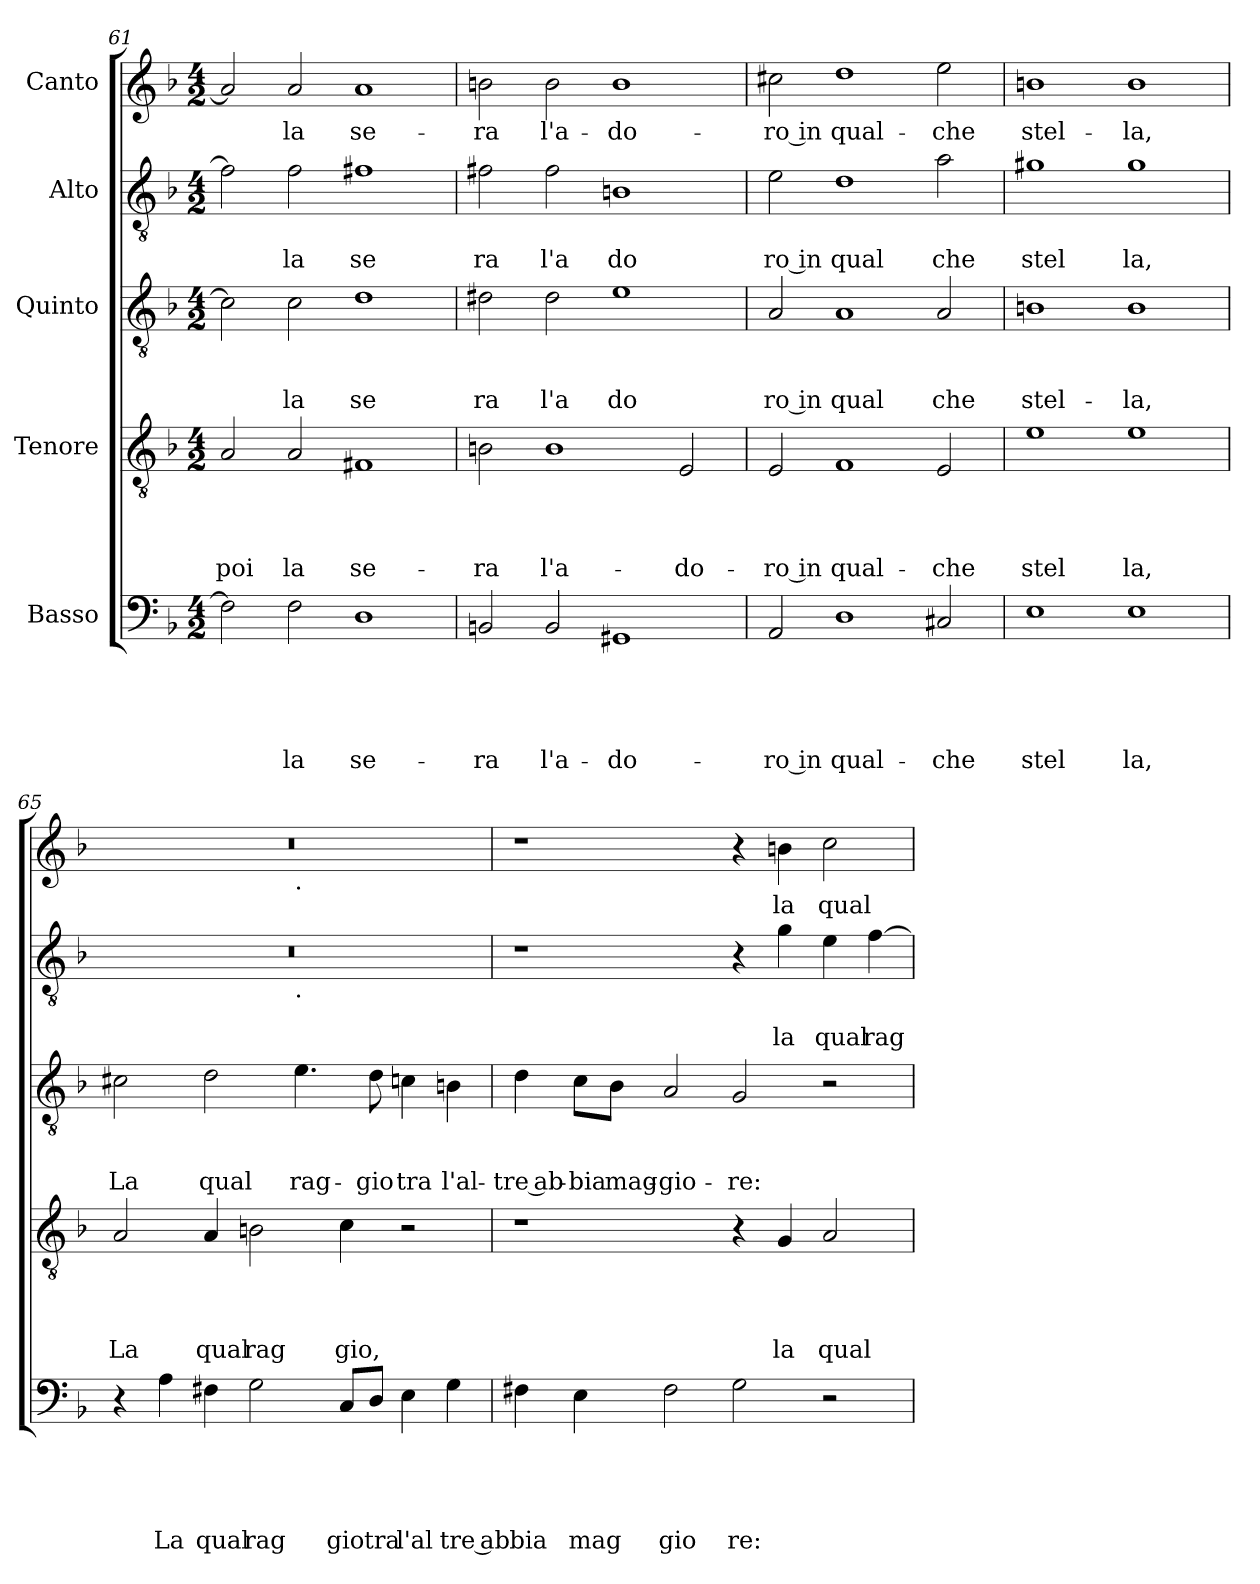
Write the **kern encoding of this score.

**kern	**text	**text	**text	**text	**text	**kern	**text	**text	**text	**text	**kern	**text	**text	**text	**kern	**text	**text	**kern	**text
*part5	*part5	*part5	*part5	*part5	*part5	*part4	*part4	*part4	*part4	*part4	*part3	*part3	*part3	*part3	*part2	*part2	*part2	*part1	*part1
*staff5	*staff5	*staff5	*staff5	*staff5	*staff5	*staff4	*staff4	*staff4	*staff4	*staff4	*staff3	*staff3	*staff3	*staff3	*staff2	*staff2	*staff2	*staff1	*staff1
*I"Basso	*	*	*	*	*	*I"Tenore	*	*	*	*	*I"Quinto	*	*	*	*I"Alto	*	*	*I"Canto	*
*clefF4	*	*	*	*	*	*clefGv2	*	*	*	*	*clefGv2	*	*	*	*clefGv2	*	*	*clefG2	*
*k[b-]	*	*	*	*	*	*k[b-]	*	*	*	*	*k[b-]	*	*	*	*k[b-]	*	*	*k[b-]	*
*F:	*	*	*	*	*	*F:	*	*	*	*	*F:	*	*	*	*F:	*	*	*F:	*
*M4/2	*	*	*	*	*	*M4/2	*	*	*	*	*M4/2	*	*	*	*M4/2	*	*	*M4/2	*
=61	=61	=61	=61	=61	=61	=61	=61	=61	=61	=61	=61	=61	=61	=61	=61	=61	=61	=61	=61
!	!	!	!	!	!	!	!	!	!	!LO:LY:b	!	!	!	!	!	!	!	!	!
2F\]	.	.	.	.	.	2A/	.	.	.	poi	2c\]	.	.	.	2f\]	.	.	2a/]	.
!	!	!	!	!	!LO:LY:b	!	!	!	!	!LO:LY:b	!	!	!	!LO:LY:b	!	!	!LO:LY:b	!	!LO:LY:b
2F\	.	.	.	.	la	2A/	.	.	.	la	2c\	.	.	la	2f\	.	la	2a/	la
!	!	!	!	!	!LO:LY:b	!	!	!	!	!LO:LY:b	!	!	!	!LO:LY:b	!	!	!LO:LY:b	!	!LO:LY:b
1D	.	.	.	.	se-	1F#X	.	.	.	se-	1d	.	.	se	1f#X	.	se	1a	se-
=62	=62	=62	=62	=62	=62	=62	=62	=62	=62	=62	=62	=62	=62	=62	=62	=62	=62	=62	=62
!	!	!	!	!	!LO:LY:b	!	!	!	!	!LO:LY:b	!	!	!	!LO:LY:b	!	!	!LO:LY:b	!	!LO:LY:b
2BBn/	.	.	.	.	-ra	2Bn\	.	.	.	-ra	2d#X\	.	.	ra	2f#X\	.	ra	2bn\	-ra
!	!	!	!	!	!LO:LY:b	!	!	!	!	!LO:LY:b	!	!	!	!LO:LY:b	!	!	!LO:LY:b	!	!LO:LY:b
2BB/	.	.	.	.	l'a-	1B	.	.	.	l'a-	2d#\	.	.	l'a	2f#\	.	l'a	2b\	l'a-
!	!	!	!	!	!LO:LY:b	!	!	!	!	!	!	!	!	!LO:LY:b	!	!	!LO:LY:b	!	!LO:LY:b
1GG#X	.	.	.	.	-do-	.	.	.	.	.	1e	.	.	do	1Bn	.	do	1b	-do-
!	!	!	!	!	!	!	!	!	!	!LO:LY:b	!	!	!	!	!	!	!	!	!
.	.	.	.	.	.	2E/	.	.	.	-do-	.	.	.	.	.	.	.	.	.
=63	=63	=63	=63	=63	=63	=63	=63	=63	=63	=63	=63	=63	=63	=63	=63	=63	=63	=63	=63
!	!	!	!	!	!LO:LY:b:rj	!	!	!	!	!LO:LY:b:rj	!	!	!	!LO:LY:b:rj	!	!	!LO:LY:b:rj	!	!LO:LY:b:rj
2AA/	.	.	.	.	-ro in	2E/	.	.	.	-ro in	2A/	.	.	ro in	2e\	.	ro in	2cc#X\	-ro in
!	!	!	!	!	!LO:LY:b	!	!	!	!	!LO:LY:b	!	!	!	!LO:LY:b	!	!	!LO:LY:b	!	!LO:LY:b
1D	.	.	.	.	qual-	1F	.	.	.	qual-	1A	.	.	qual	1d	.	qual	1dd	qual-
!	!	!	!	!	!LO:LY:b	!	!	!	!	!LO:LY:b	!	!	!	!LO:LY:b	!	!	!LO:LY:b	!	!LO:LY:b
2C#X/	.	.	.	.	-che	2E/	.	.	.	-che	2A/	.	.	che	2a\	.	che	2ee\	-che
!!LO:LB:g=z
=64	=64	=64	=64	=64	=64	=64	=64	=64	=64	=64	=64	=64	=64	=64	=64	=64	=64	=64	=64
!	!	!	!	!	!LO:LY:b	!	!	!	!	!LO:LY:b	!	!	!	!LO:LY:b	!	!	!LO:LY:b	!	!LO:LY:b
1E	.	.	.	.	stel	1e	.	.	.	stel	1Bn	.	.	stel-	1g#X	.	stel	1bn	stel-
!	!	!	!	!	!LO:LY:b	!	!	!	!	!LO:LY:b	!	!	!	!LO:LY:b	!	!	!LO:LY:b	!	!LO:LY:b
1E	.	.	.	.	la,	1e	.	.	.	la,	1B	.	.	-la,	1g#	.	la,	1b	-la,
=65	=65	=65	=65	=65	=65	=65	=65	=65	=65	=65	=65	=65	=65	=65	=65	=65	=65	=65	=65
!	!	!	!	!	!	!	!	!	!	!LO:LY:b	!	!	!	!LO:LY:b	!	!	!	!	!
*	*	*	*	*	*	*	*	*	*	*	*	*	*	*	*^	*	*	*^	*
4r	.	.	.	.	.	2A/	.	.	.	La	2c#X\	.	.	La	0r	1ryy	.	.	0r	1ryy	.
!	!	!	!	!	!LO:LY:b	!	!	!	!	!	!	!	!	!	!	!	!	!	!	!	!
4A\	.	.	.	.	La	.	.	.	.	.	.	.	.	.	.	.	.	.	.	.	.
!	!	!	!	!	!LO:LY:b	!	!	!	!	!LO:LY:b	!	!	!	!LO:LY:b	!	!	!	!	!	!	!
4F#X\	.	.	.	.	qual	4A/	.	.	.	qual	2d\	.	.	qual	.	.	.	.	.	.	.
!	!	!	!	!	!LO:LY:b	!	!	!	!	!LO:LY:b	!	!	!	!	!	!	!	!	!	!	!
2G\	.	.	.	.	rag	2Bn\	.	.	.	rag	.	.	.	.	.	.	.	.	.	.	.
!	!	!	!	!	!	!	!	!	!	!	!	!	!	!	!	!	!	!	!	!LO:TX:b:t=.	!
!	!	!	!	!	!	!	!	!	!	!	!	!	!	!	!	!LO:TX:b:t=.	!	!	!	!	!
!	!	!	!	!	!	!	!	!	!	!	!	!	!	!LO:LY:b	!	!	!	!	!	!	!
.	.	.	.	.	.	.	.	.	.	.	4.e\	.	.	rag-	.	1ryy	.	.	.	1ryy	.
!	!	!	!	!	!LO:LY:b	!	!	!	!	!LO:LY:b	!	!	!	!	!	!	!	!	!	!	!
8C/L	.	.	.	.	gio	4c\	.	.	.	gio,	.	.	.	.	.	.	.	.	.	.	.
!	!	!	!	!	!LO:LY:b	!	!	!	!	!	!	!	!	!LO:LY:b	!	!	!	!	!	!	!
8D/J	.	.	.	.	tra	.	.	.	.	.	8d\	.	.	-gio	.	.	.	.	.	.	.
!	!	!	!	!	!LO:LY:b	!	!	!	!	!	!	!	!	!LO:LY:b	!	!	!	!	!	!	!
4E\	.	.	.	.	l'al	2r	.	.	.	.	4cn\	.	.	tra	.	.	.	.	.	.	.
!	!	!	!	!	!LO:LY:b:rj	!	!	!	!	!	!	!	!	!LO:LY:b	!	!	!	!	!	!	!
4G\	.	.	.	.	tre ab	.	.	.	.	.	4Bn\	.	.	l'al-	.	.	.	.	.	.	.
=66	=66	=66	=66	=66	=66	=66	=66	=66	=66	=66	=66	=66	=66	=66	=66	=66	=66	=66	=66	=66	=66
!	!	!	!	!	!LO:LY:b	!	!	!	!	!	!	!	!	!LO:LY:b:rj	!	!	!	!	!	!	!
*	*	*	*	*	*	*	*	*	*	*	*	*	*	*	*v	*v	*	*	*	*	*
*	*	*	*	*	*	*	*	*	*	*	*	*	*	*	*	*	*	*v	*v	*
4F#X\	.	.	.	.	bia	1r	.	.	.	.	4d\	.	.	-tre ab-	1r	.	.	1r	.
!	!	!	!	!	!LO:LY:b	!	!	!	!	!	!	!	!	!LO:LY:b	!	!	!	!	!
4E\	.	.	.	.	mag	.	.	.	.	.	8c\L	.	.	-bia	.	.	.	.	.
!	!	!	!	!	!	!	!	!	!	!	!	!	!	!LO:LY:b	!	!	!	!	!
.	.	.	.	.	.	.	.	.	.	.	8B-\J	.	.	mag-	.	.	.	.	.
!	!	!	!	!	!LO:LY:b	!	!	!	!	!	!	!	!	!LO:LY:b	!	!	!	!	!
2F#\	.	.	.	.	gio	.	.	.	.	.	2A/	.	.	-gio-	.	.	.	.	.
!	!	!	!	!	!LO:LY:b	!	!	!	!	!	!	!	!	!LO:LY:b	!	!	!	!	!
2G\	.	.	.	.	re:	4r	.	.	.	.	2G/	.	.	-re:	4r	.	.	4r	.
!	!	!	!	!	!	!	!	!	!	!LO:LY:b	!	!	!	!	!	!	!LO:LY:b	!	!LO:LY:b
.	.	.	.	.	.	4G/	.	.	.	la	.	.	.	.	4g\	.	la	4bn\	la
!	!	!	!	!	!	!	!	!	!	!LO:LY:b	!	!	!	!	!	!	!LO:LY:b	!	!LO:LY:b
2r	.	.	.	.	.	2A/	.	.	.	qual	2r	.	.	.	4e\	.	qual	2cc\	qual
!	!	!	!	!	!	!	!	!	!	!	!	!	!	!	!	!	!LO:LY:b	!	!
.	.	.	.	.	.	.	.	.	.	.	.	.	.	.	[>4f\	.	rag	.	.
=	=	=	=	=	=	=	=	=	=	=	=	=	=	=	=	=	=	=	=
*-	*-	*-	*-	*-	*-	*-	*-	*-	*-	*-	*-	*-	*-	*-	*-	*-	*-	*-	*-
